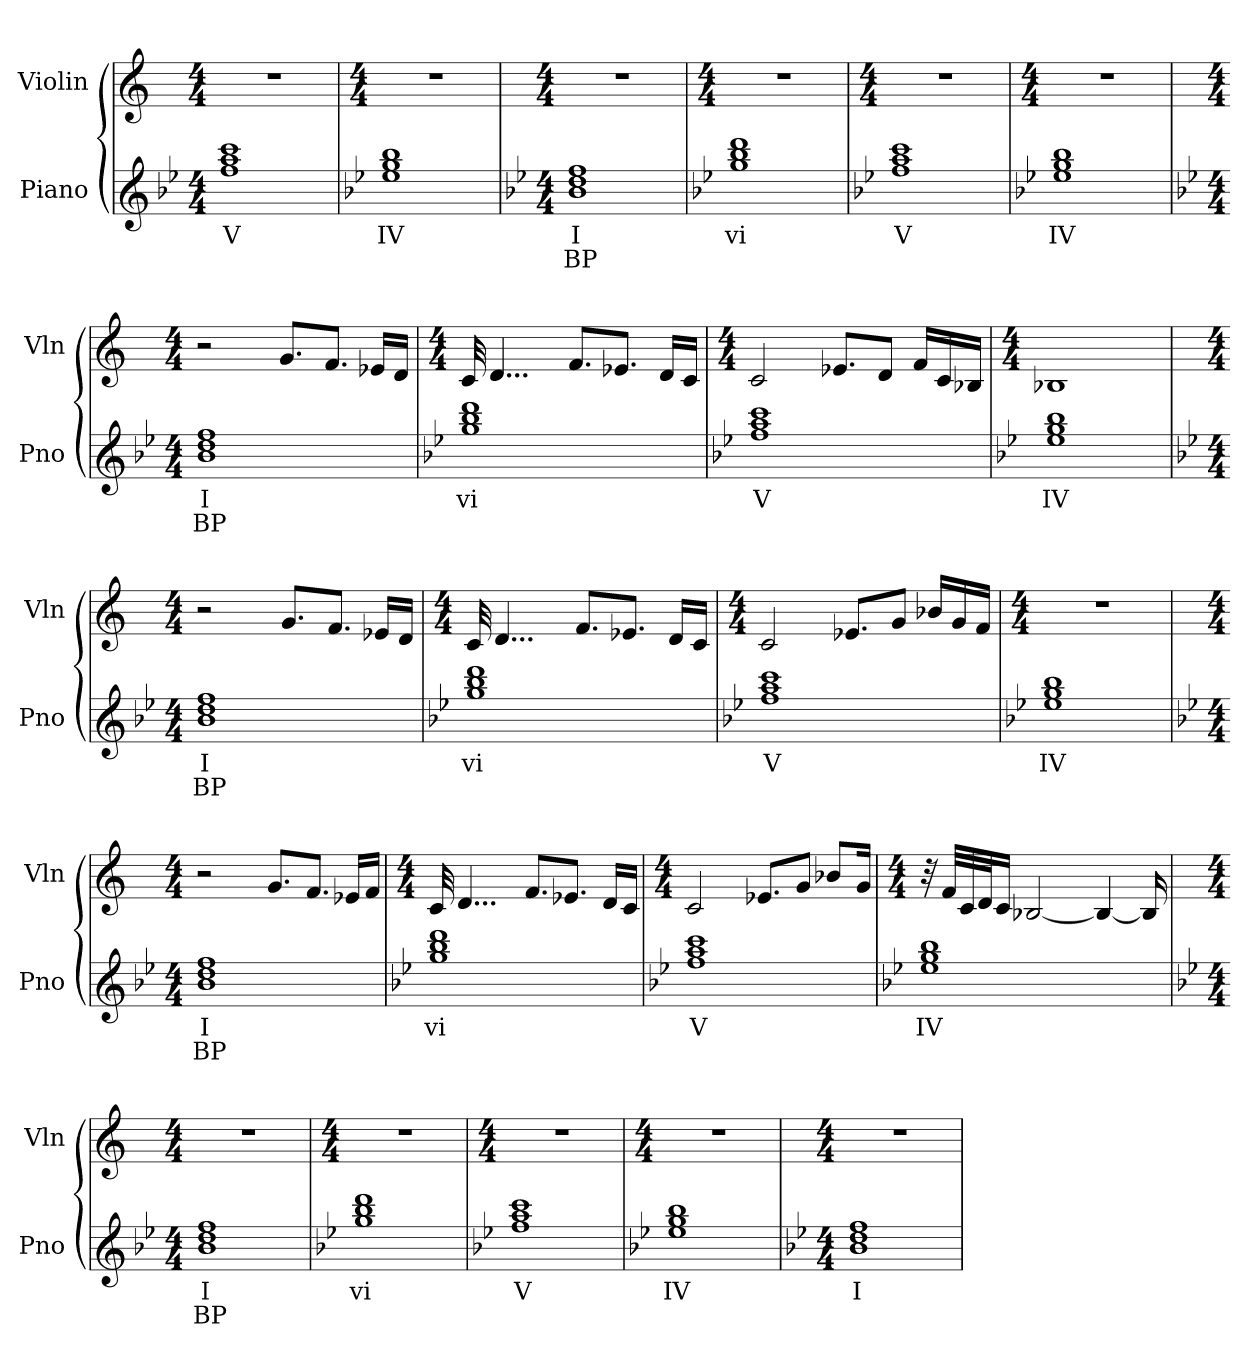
**kern	**text	**text	**kern
*part2	*part2	*part2	*part1
*staff2	*staff2	*staff2	*staff1
*I"Piano	*	*	*I"Violin
*I'Pno	*	*	*I'Vln
*k[b-e-]	*	*	*
*B-:	*	*	*
*M4/4	*	*	*M4/4
=	=	=	=
1ff 1aa 1ccc	V	.	1r
=	=	=	=
*k[b-e-]	*	*	*
*B-:	*	*	*
*	*	*	*M4/4
1ee- 1gg 1bb-	IV	.	1r
=	=	=	=
*k[b-e-]	*	*	*
*B-:	*	*	*
*M4/4	*	*	*M4/4
1b- 1dd 1ff	I	BP	1r
=	=	=	=
*k[b-e-]	*	*	*
*B-:	*	*	*
*	*	*	*M4/4
1gg 1bb- 1ddd	vi	.	1r
=	=	=	=
*k[b-e-]	*	*	*
*B-:	*	*	*
*	*	*	*M4/4
1ff 1aa 1ccc	V	.	1r
=	=	=	=
*k[b-e-]	*	*	*
*B-:	*	*	*
*	*	*	*M4/4
1ee- 1gg 1bb-	IV	.	1r
=	=	=	=
*k[b-e-]	*	*	*
*B-:	*	*	*
*M4/4	*	*	*M4/4
1b- 1dd 1ff	I	BP	2r
.	.	.	8.gL
.	.	.	8.fJ
.	.	.	16e-XLL
.	.	.	16dJJ
=	=	=	=
*k[b-e-]	*	*	*
*B-:	*	*	*
*	*	*	*M4/4
1gg 1bb- 1ddd	vi	.	32c
.	.	.	4...d
.	.	.	8.fL
.	.	.	8.e-XJ
.	.	.	16dLL
.	.	.	16cJJ
=	=	=	=
*k[b-e-]	*	*	*
*B-:	*	*	*
*	*	*	*M4/4
1ff 1aa 1ccc	V	.	2c
.	.	.	8.e-XL
.	.	.	8dJ
.	.	.	16fLL
.	.	.	16c
.	.	.	16B-XJJ
=	=	=	=
*k[b-e-]	*	*	*
*B-:	*	*	*
*	*	*	*M4/4
1ee- 1gg 1bb-	IV	.	1B-X
=	=	=	=
*k[b-e-]	*	*	*
*B-:	*	*	*
*M4/4	*	*	*M4/4
1b- 1dd 1ff	I	BP	2r
.	.	.	8.gL
.	.	.	8.fJ
.	.	.	16e-XLL
.	.	.	16dJJ
=	=	=	=
*k[b-e-]	*	*	*
*B-:	*	*	*
*	*	*	*M4/4
1gg 1bb- 1ddd	vi	.	32c
.	.	.	4...d
.	.	.	8.fL
.	.	.	8.e-XJ
.	.	.	16dLL
.	.	.	16cJJ
=	=	=	=
*k[b-e-]	*	*	*
*B-:	*	*	*
*	*	*	*M4/4
1ff 1aa 1ccc	V	.	2c
.	.	.	8.e-XL
.	.	.	8gJ
.	.	.	16b-XLL
.	.	.	16g
.	.	.	16fJJ
=	=	=	=
*k[b-e-]	*	*	*
*B-:	*	*	*
*	*	*	*M4/4
1ee- 1gg 1bb-	IV	.	1r
=	=	=	=
*k[b-e-]	*	*	*
*B-:	*	*	*
*M4/4	*	*	*M4/4
1b- 1dd 1ff	I	BP	2r
.	.	.	8.gL
.	.	.	8.fJ
.	.	.	16e-XLL
.	.	.	16fJJ
=	=	=	=
*k[b-e-]	*	*	*
*B-:	*	*	*
*	*	*	*M4/4
1gg 1bb- 1ddd	vi	.	32c
.	.	.	4...d
.	.	.	8.fL
.	.	.	8.e-XJ
.	.	.	16dLL
.	.	.	16cJJ
=	=	=	=
*k[b-e-]	*	*	*
*B-:	*	*	*
*	*	*	*M4/4
1ff 1aa 1ccc	V	.	2c
.	.	.	8.e-XL
.	.	.	8gJ
.	.	.	8b-XL
.	.	.	16gJk
=	=	=	=
*k[b-e-]	*	*	*
*B-:	*	*	*
*	*	*	*M4/4
1ee- 1gg 1bb-	IV	.	32r
.	.	.	32fLLL
.	.	.	32c
.	.	.	32dJ
.	.	.	16cJJ
.	.	.	[2B-X
.	.	.	4B-_
.	.	.	16B-]
=	=	=	=
*k[b-e-]	*	*	*
*B-:	*	*	*
*M4/4	*	*	*M4/4
1b- 1dd 1ff	I	BP	1r
=	=	=	=
*k[b-e-]	*	*	*
*B-:	*	*	*
*	*	*	*M4/4
1gg 1bb- 1ddd	vi	.	1r
=	=	=	=
*k[b-e-]	*	*	*
*B-:	*	*	*
*	*	*	*M4/4
1ff 1aa 1ccc	V	.	1r
=	=	=	=
*k[b-e-]	*	*	*
*B-:	*	*	*
*	*	*	*M4/4
1ee- 1gg 1bb-	IV	.	1r
=	=	=	=
*k[b-e-]	*	*	*
*B-:	*	*	*
*M4/4	*	*	*M4/4
1b- 1dd 1ff	I	.	1r
=	=	=	=
*-	*-	*-	*-
